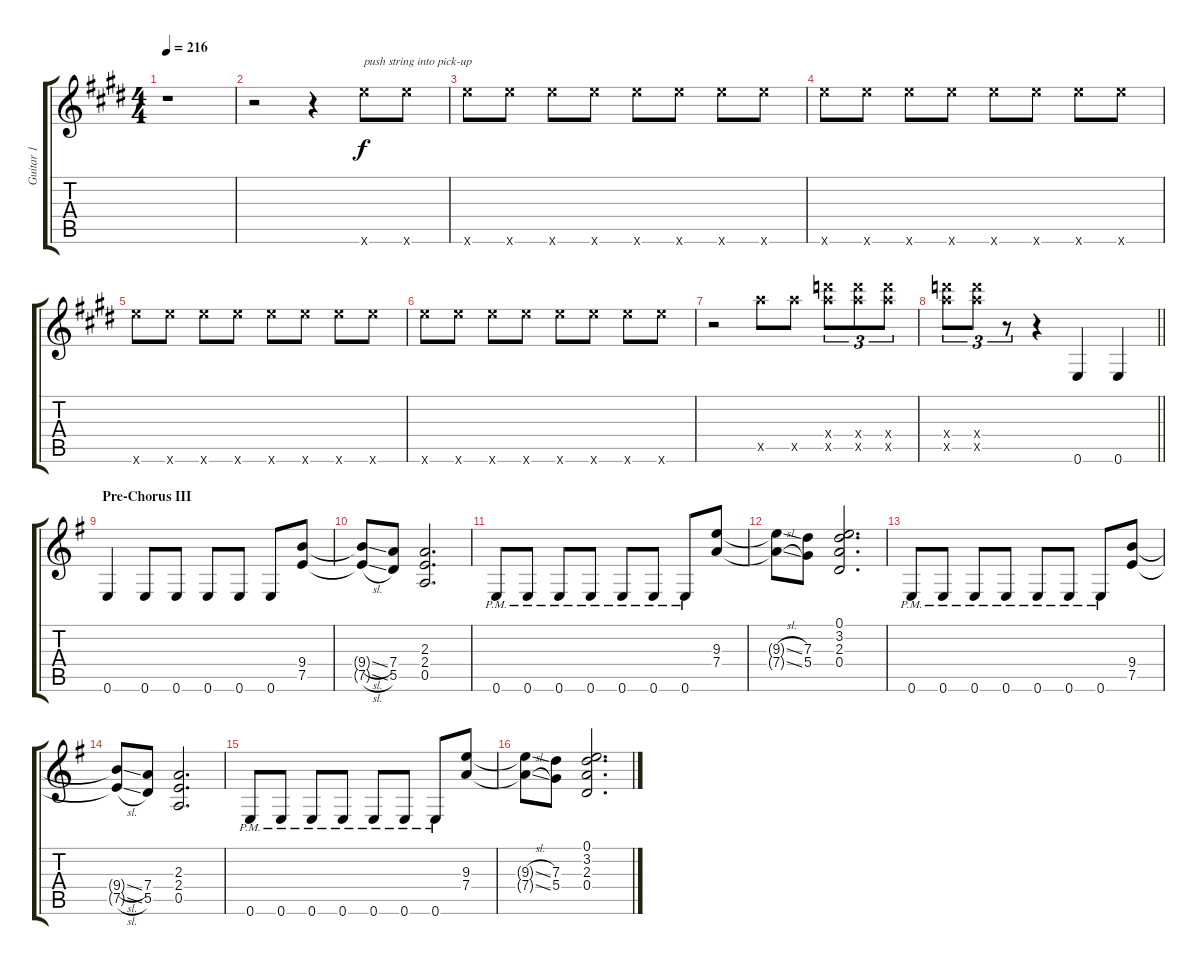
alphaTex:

\track ("Guitar 1" "Guitar 1") {instrument distortionguitar}
\staff {score tabs}
\tuning (E4 B3 G3 D3 A2 E2) {hide}
\ts (4 4)
\tempo 216
\clef g2
\ks e
r.1{dy f} |
r.2 r.4 24.6{x}.8{txt "push string into pick-up" instrument distortionguitar} 24.6{x}.8 |
24.6{x}.8 24.6{x}.8 24.6{x}.8 24.6{x}.8 24.6{x}.8 24.6{x}.8 24.6{x}.8 24.6{x}.8 |
24.6{x}.8 24.6{x}.8 24.6{x}.8 24.6{x}.8 24.6{x}.8 24.6{x}.8 24.6{x}.8 24.6{x}.8 |
24.6{x}.8 24.6{x}.8 24.6{x}.8 24.6{x}.8 24.6{x}.8 24.6{x}.8 24.6{x}.8 24.6{x}.8 |
24.6{x}.8 24.6{x}.8 24.6{x}.8 24.6{x}.8 24.6{x}.8 24.6{x}.8 24.6{x}.8 24.6{x}.8 |
r.2 24.5{x}.8 24.5{x}.8 (24.4{x} 24.5{x}).8{tu (3 2)} (24.4{x} 24.5{x}).8{tu (3 2)} (24.4{x} 24.5{x}).8{tu (3 2)} |
\barLineRight lightlight
(24.4{x} 24.5{x}).8{tu (3 2)} (24.4{x} 24.5{x}).8{tu (3 2)} r.8{tu (3 2)} r.4 0.6.4 0.6.4 |
\section ("" "Pre-Chorus III")
\ks g
0.6.4 0.6.8 0.6.8 0.6.8 0.6.8 0.6.8 (9.4 7.5).8 |
(9.4{sl t} 7.5{sl t}).8 (7.4 5.5).8 (2.3 2.4 0.5).2{d} |
0.6{pm}.8 0.6{pm}.8 0.6{pm}.8 0.6{pm}.8 0.6{pm}.8 0.6{pm}.8 0.6{pm}.8 (9.3 7.4).8 |
(9.3{sl t} 7.4{sl t}).8 (7.3 5.4).8 (0.1 3.2 2.3 0.4).2{d} |
0.6{pm}.8 0.6{pm}.8 0.6{pm}.8 0.6{pm}.8 0.6{pm}.8 0.6{pm}.8 0.6{pm}.8 (9.4 7.5).8 |
(9.4{sl t} 7.5{sl t}).8 (7.4 5.5).8 (2.3 2.4 0.5).2{d} |
0.6{pm}.8 0.6{pm}.8 0.6{pm}.8 0.6{pm}.8 0.6{pm}.8 0.6{pm}.8 0.6{pm}.8 (9.3 7.4).8 |
(9.3{sl t} 7.4{sl t}).8 (7.3 5.4).8 (0.1 3.2 2.3 0.4).2{d}
